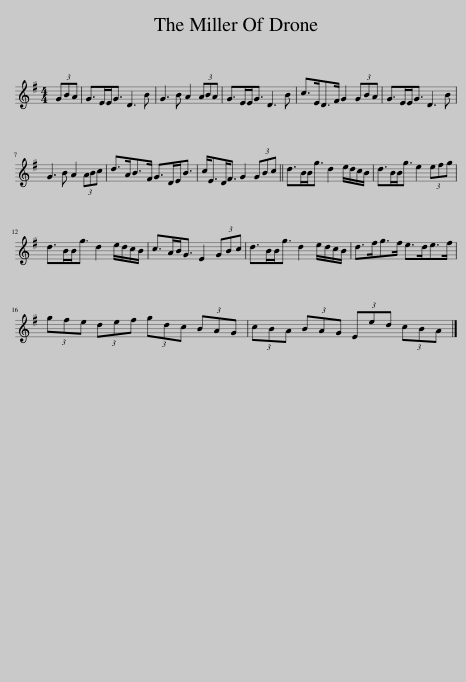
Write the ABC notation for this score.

X:1
L:1/8
M:4/4
I:linebreak $
K:G
V:1 treble
V:1
 (3GBA | G>EE<G D3 B | G3 B A2 (3ABA | G>EE<G D3 B | c>ED>F G2 (3GBA | %5
 G>EE<G D3 B |$ G3 B A2 (3ABc | d>AB>F G>DE<B | c<ED<F G2 (3GBc || d>BB<g d2 e/d/c/B/ | %10
 d>BB<g e2 (3efg |$ d>BB<g d2 e/d/c/B/ | c>AB<G E2 (3GBc | d>BB<g d2 e/d/c/B/ | d>fg>f e>de>f |$ %15
 (3gfe (3def (3gdc (3BAG | (3cBA (3BAG (3Eed (3cBA |] %17
